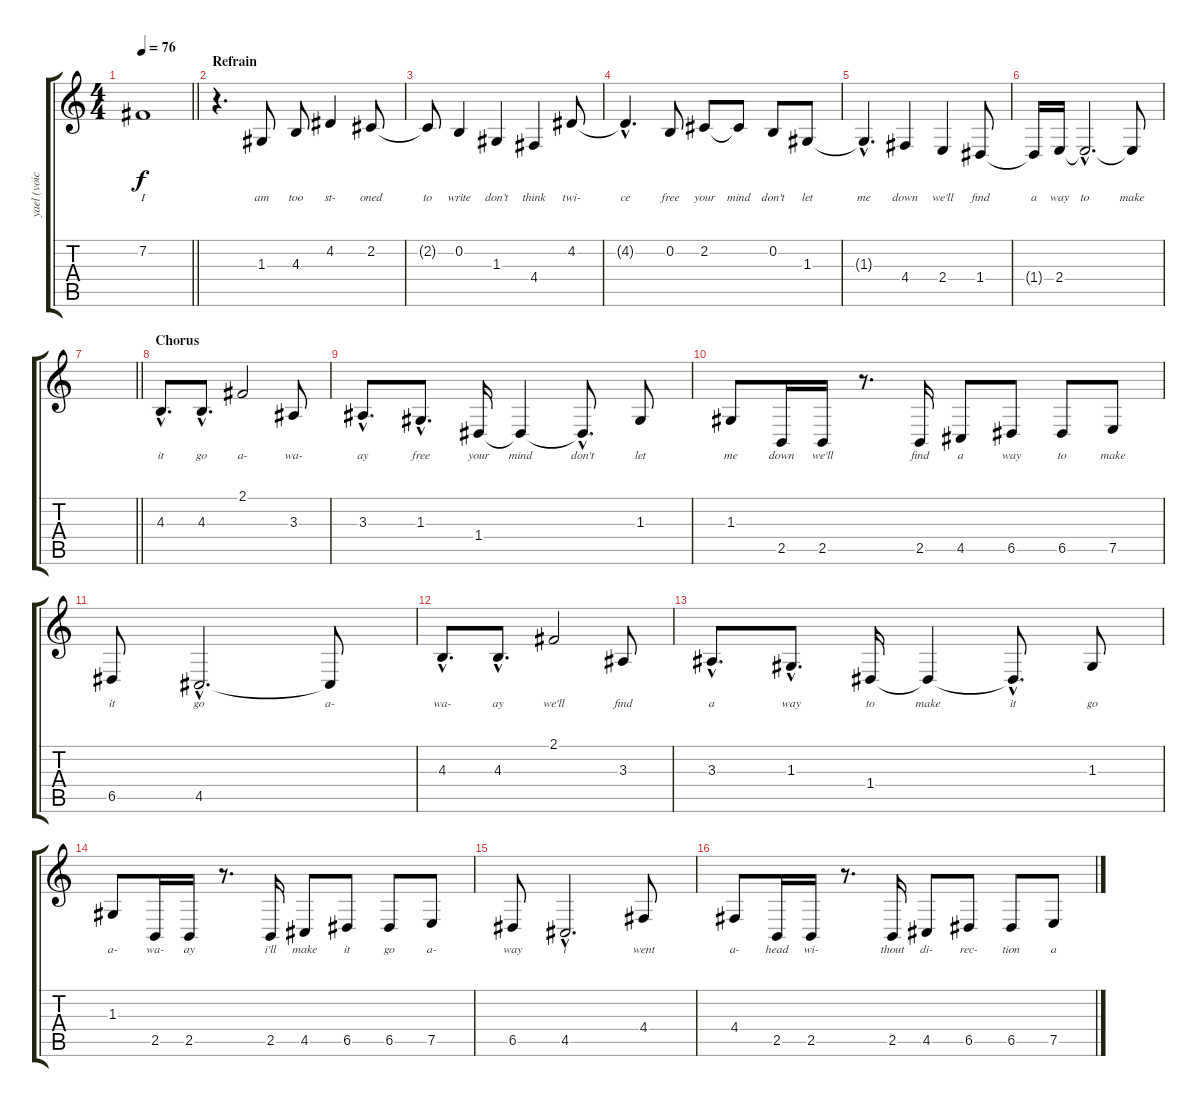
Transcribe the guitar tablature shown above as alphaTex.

\track ("yael (voice)" "yael (voic") {instrument sitar}
\staff {score tabs}
\tuning (E4 B3 G3 D3 A2 E2) {hide}
\ts (4 4)
\tempo 76
\clef g2
\barLineRight lightlight
\ks c
7.2{t}.1{lyrics (0 "I") lyrics (1 "") lyrics (2 "") lyrics (3 "") lyrics (4 "") dy f} |
\section ("" "Refrain")
r.4{d} 1.3.8{lyrics (0 "am") lyrics (1 "") lyrics (2 "") lyrics (3 "") lyrics (4 "")} 4.3.8{lyrics (0 "too") lyrics (1 "") lyrics (2 "") lyrics (3 "") lyrics (4 "")} 4.2.4{lyrics (0 "st-") lyrics (1 "") lyrics (2 "") lyrics (3 "") lyrics (4 "")} 2.2.8{lyrics (0 "oned") lyrics (1 "") lyrics (2 "") lyrics (3 "") lyrics (4 "")} |
2.2{t}.8{lyrics (0 "to") lyrics (1 "") lyrics (2 "") lyrics (3 "") lyrics (4 "")} 0.2.4{lyrics (0 "write") lyrics (1 "") lyrics (2 "") lyrics (3 "") lyrics (4 "")} 1.3.4{lyrics (0 "don’t") lyrics (1 "") lyrics (2 "") lyrics (3 "") lyrics (4 "")} 4.4.4{lyrics (0 "think") lyrics (1 "") lyrics (2 "") lyrics (3 "") lyrics (4 "")} 4.2.8{lyrics (0 "twi-") lyrics (1 "") lyrics (2 "") lyrics (3 "") lyrics (4 "")} |
4.2{hac t}.4{d lyrics (0 "ce") lyrics (1 "") lyrics (2 "") lyrics (3 "") lyrics (4 "")} 0.2.8{lyrics (0 "free") lyrics (1 "") lyrics (2 "") lyrics (3 "") lyrics (4 "")} 2.2.8{lyrics (0 "your") lyrics (1 "") lyrics (2 "") lyrics (3 "") lyrics (4 "")} 2.2{t}.8{lyrics (0 "mind") lyrics (1 "") lyrics (2 "") lyrics (3 "") lyrics (4 "")} 0.2.8{lyrics (0 "don't") lyrics (1 "") lyrics (2 "") lyrics (3 "") lyrics (4 "")} 1.3.8{lyrics (0 "let") lyrics (1 "") lyrics (2 "") lyrics (3 "") lyrics (4 "")} |
1.3{hac t}.4{d lyrics (0 "me") lyrics (1 "") lyrics (2 "") lyrics (3 "") lyrics (4 "")} 4.4.4{lyrics (0 "down") lyrics (1 "") lyrics (2 "") lyrics (3 "") lyrics (4 "")} 2.4.4{lyrics (0 "we'll") lyrics (1 "") lyrics (2 "") lyrics (3 "") lyrics (4 "")} 1.4.8{lyrics (0 "find") lyrics (1 "") lyrics (2 "") lyrics (3 "") lyrics (4 "")} |
1.4{t}.16{lyrics (0 "a") lyrics (1 "") lyrics (2 "") lyrics (3 "") lyrics (4 "")} 2.4.16{lyrics (0 "way") lyrics (1 "") lyrics (2 "") lyrics (3 "") lyrics (4 "")} 2.4{hac t}.2{d lyrics (0 "to") lyrics (1 "") lyrics (2 "") lyrics (3 "") lyrics (4 "")} 2.4{t}.8{lyrics (0 "make") lyrics (1 "") lyrics (2 "") lyrics (3 "") lyrics (4 "")} |
\barLineRight lightlight
|
\section ("" "Chorus")
4.3{hac}.8{d lyrics (0 "it") lyrics (1 "") lyrics (2 "") lyrics (3 "") lyrics (4 "")} 4.3{hac}.8{d lyrics (0 "go") lyrics (1 "") lyrics (2 "") lyrics (3 "") lyrics (4 "")} 2.1.2{lyrics (0 "a-") lyrics (1 "") lyrics (2 "") lyrics (3 "") lyrics (4 "")} 3.3.8{lyrics (0 "wa-") lyrics (1 "") lyrics (2 "") lyrics (3 "") lyrics (4 "")} |
3.3{hac}.8{d lyrics (0 "ay") lyrics (1 "") lyrics (2 "") lyrics (3 "") lyrics (4 "")} 1.3{hac}.8{d lyrics (0 "free") lyrics (1 "") lyrics (2 "") lyrics (3 "") lyrics (4 "")} 1.4.16{lyrics (0 "your") lyrics (1 "") lyrics (2 "") lyrics (3 "") lyrics (4 "")} 1.4{t}.4{lyrics (0 "mind") lyrics (1 "") lyrics (2 "") lyrics (3 "") lyrics (4 "")} 1.4{hac t}.8{d lyrics (0 "don't") lyrics (1 "") lyrics (2 "") lyrics (3 "") lyrics (4 "")} 1.3.8{lyrics (0 "let") lyrics (1 "") lyrics (2 "") lyrics (3 "") lyrics (4 "")} |
1.3.8{lyrics (0 "me") lyrics (1 "") lyrics (2 "") lyrics (3 "") lyrics (4 "")} 2.5.16{lyrics (0 "down") lyrics (1 "") lyrics (2 "") lyrics (3 "") lyrics (4 "")} 2.5.16{lyrics (0 "we'll") lyrics (1 "") lyrics (2 "") lyrics (3 "") lyrics (4 "")} r.8{d} 2.5.16{lyrics (0 "find") lyrics (1 "") lyrics (2 "") lyrics (3 "") lyrics (4 "")} 4.5.8{lyrics (0 "a") lyrics (1 "") lyrics (2 "") lyrics (3 "") lyrics (4 "")} 6.5.8{lyrics (0 "way") lyrics (1 "") lyrics (2 "") lyrics (3 "") lyrics (4 "")} 6.5.8{lyrics (0 "to") lyrics (1 "") lyrics (2 "") lyrics (3 "") lyrics (4 "")} 7.5.8{lyrics (0 "make") lyrics (1 "") lyrics (2 "") lyrics (3 "") lyrics (4 "")} |
6.5.8{lyrics (0 "it") lyrics (1 "") lyrics (2 "") lyrics (3 "") lyrics (4 "")} 4.5{hac}.2{d lyrics (0 "go") lyrics (1 "") lyrics (2 "") lyrics (3 "") lyrics (4 "")} 4.5{t}.8{lyrics (0 "a-") lyrics (1 "") lyrics (2 "") lyrics (3 "") lyrics (4 "")} |
4.3{hac}.8{d lyrics (0 "wa-") lyrics (1 "") lyrics (2 "") lyrics (3 "") lyrics (4 "")} 4.3{hac}.8{d lyrics (0 "ay") lyrics (1 "") lyrics (2 "") lyrics (3 "") lyrics (4 "")} 2.1.2{lyrics (0 "we'll") lyrics (1 "") lyrics (2 "") lyrics (3 "") lyrics (4 "")} 3.3.8{lyrics (0 "find") lyrics (1 "") lyrics (2 "") lyrics (3 "") lyrics (4 "")} |
3.3{hac}.8{d lyrics (0 "a") lyrics (1 "") lyrics (2 "") lyrics (3 "") lyrics (4 "")} 1.3{hac}.8{d lyrics (0 "way") lyrics (1 "") lyrics (2 "") lyrics (3 "") lyrics (4 "")} 1.4.16{lyrics (0 "to") lyrics (1 "") lyrics (2 "") lyrics (3 "") lyrics (4 "")} 1.4{t}.4{lyrics (0 "make") lyrics (1 "") lyrics (2 "") lyrics (3 "") lyrics (4 "")} 1.4{hac t}.8{d lyrics (0 "it") lyrics (1 "") lyrics (2 "") lyrics (3 "") lyrics (4 "")} 1.3.8{lyrics (0 "go") lyrics (1 "") lyrics (2 "") lyrics (3 "") lyrics (4 "")} |
1.3.8{lyrics (0 "a-") lyrics (1 "") lyrics (2 "") lyrics (3 "") lyrics (4 "")} 2.5.16{lyrics (0 "wa-") lyrics (1 "") lyrics (2 "") lyrics (3 "") lyrics (4 "")} 2.5.16{lyrics (0 "ay") lyrics (1 "") lyrics (2 "") lyrics (3 "") lyrics (4 "")} r.8{d} 2.5.16{lyrics (0 "i'll") lyrics (1 "") lyrics (2 "") lyrics (3 "") lyrics (4 "")} 4.5.8{lyrics (0 "make") lyrics (1 "") lyrics (2 "") lyrics (3 "") lyrics (4 "")} 6.5.8{lyrics (0 "it") lyrics (1 "") lyrics (2 "") lyrics (3 "") lyrics (4 "")} 6.5.8{lyrics (0 "go") lyrics (1 "") lyrics (2 "") lyrics (3 "") lyrics (4 "")} 7.5.8{lyrics (0 "a-") lyrics (1 "") lyrics (2 "") lyrics (3 "") lyrics (4 "")} |
6.5.8{lyrics (0 "way") lyrics (1 "") lyrics (2 "") lyrics (3 "") lyrics (4 "")} 4.5{hac}.2{d lyrics (0 "i") lyrics (1 "") lyrics (2 "") lyrics (3 "") lyrics (4 "")} 4.4.8{lyrics (0 "went") lyrics (1 "") lyrics (2 "") lyrics (3 "") lyrics (4 "")} |
4.4.8{lyrics (0 "a-") lyrics (1 "") lyrics (2 "") lyrics (3 "") lyrics (4 "")} 2.5.16{lyrics (0 "head") lyrics (1 "") lyrics (2 "") lyrics (3 "") lyrics (4 "")} 2.5.16{lyrics (0 "wi-") lyrics (1 "") lyrics (2 "") lyrics (3 "") lyrics (4 "")} r.8{d} 2.5.16{lyrics (0 "thout") lyrics (1 "") lyrics (2 "") lyrics (3 "") lyrics (4 "")} 4.5.8{lyrics (0 "di-") lyrics (1 "") lyrics (2 "") lyrics (3 "") lyrics (4 "")} 6.5.8{lyrics (0 "rec-") lyrics (1 "") lyrics (2 "") lyrics (3 "") lyrics (4 "")} 6.5.8{lyrics (0 "tion") lyrics (1 "") lyrics (2 "") lyrics (3 "") lyrics (4 "")} 7.5.8{lyrics (0 "a") lyrics (1 "") lyrics (2 "") lyrics (3 "") lyrics (4 "")}
